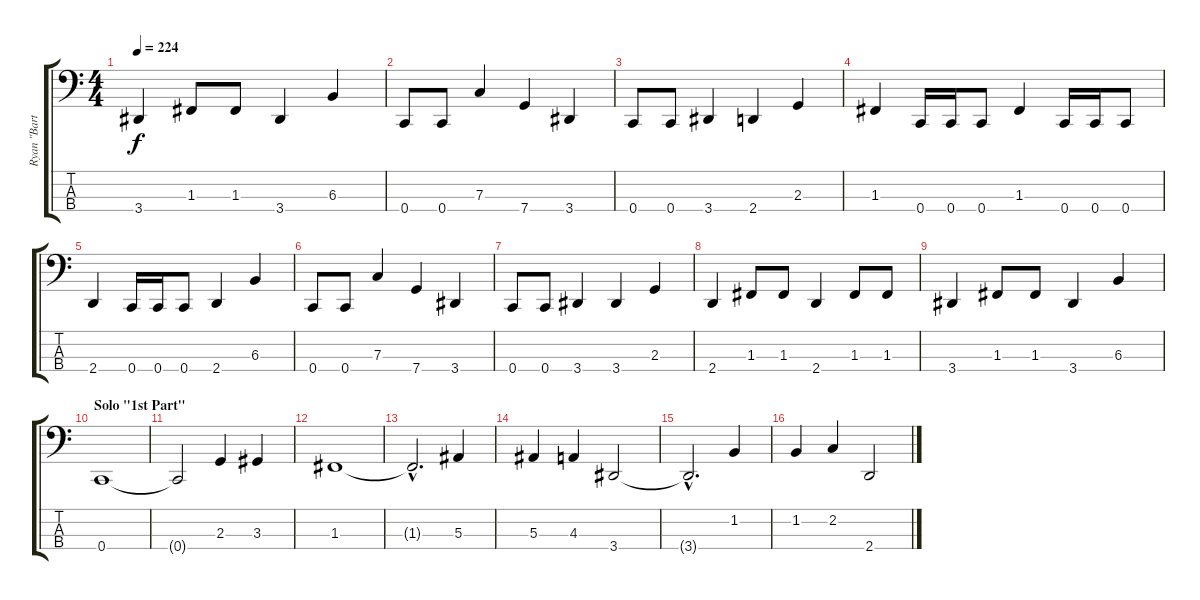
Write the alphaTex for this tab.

\track ("Ryan \"Bart\" Willams (Bass)" "Ryan \"Bart") {instrument electricbassfinger}
\staff {score tabs}
\tuning (Eb2 Bb1 F1 C1) {hide}
\ts (4 4)
\tempo 224
\clef f4
\ks c
3.4.4{dy f} 1.3.8 1.3.8 3.4.4 6.3.4 |
0.4.8 0.4.8 7.3.4 7.4.4 3.4.4 |
0.4.8 0.4.8 3.4.4 2.4.4 2.3.4 |
1.3.4 0.4.16 0.4.16 0.4.8 1.3.4 0.4.16 0.4.16 0.4.8 |
2.4.4 0.4.16 0.4.16 0.4.8 2.4.4 6.3.4 |
0.4.8 0.4.8 7.3.4 7.4.4 3.4.4 |
0.4.8 0.4.8 3.4.4 3.4.4 2.3.4 |
2.4.4 1.3.8 1.3.8 2.4.4 1.3.8 1.3.8 |
3.4.4 1.3.8 1.3.8 3.4.4 6.3.4 |
\section ("" "Solo \"1st Part\"")
0.4.1 |
0.4{t}.2 2.3.4 3.3.4 |
1.3.1 |
1.3{hac t}.2{d} 5.3.4 |
5.3.4 4.3.4 3.4.2 |
3.4{hac t}.2{d} 1.2.4 |
1.2.4 2.2.4 2.4.2
